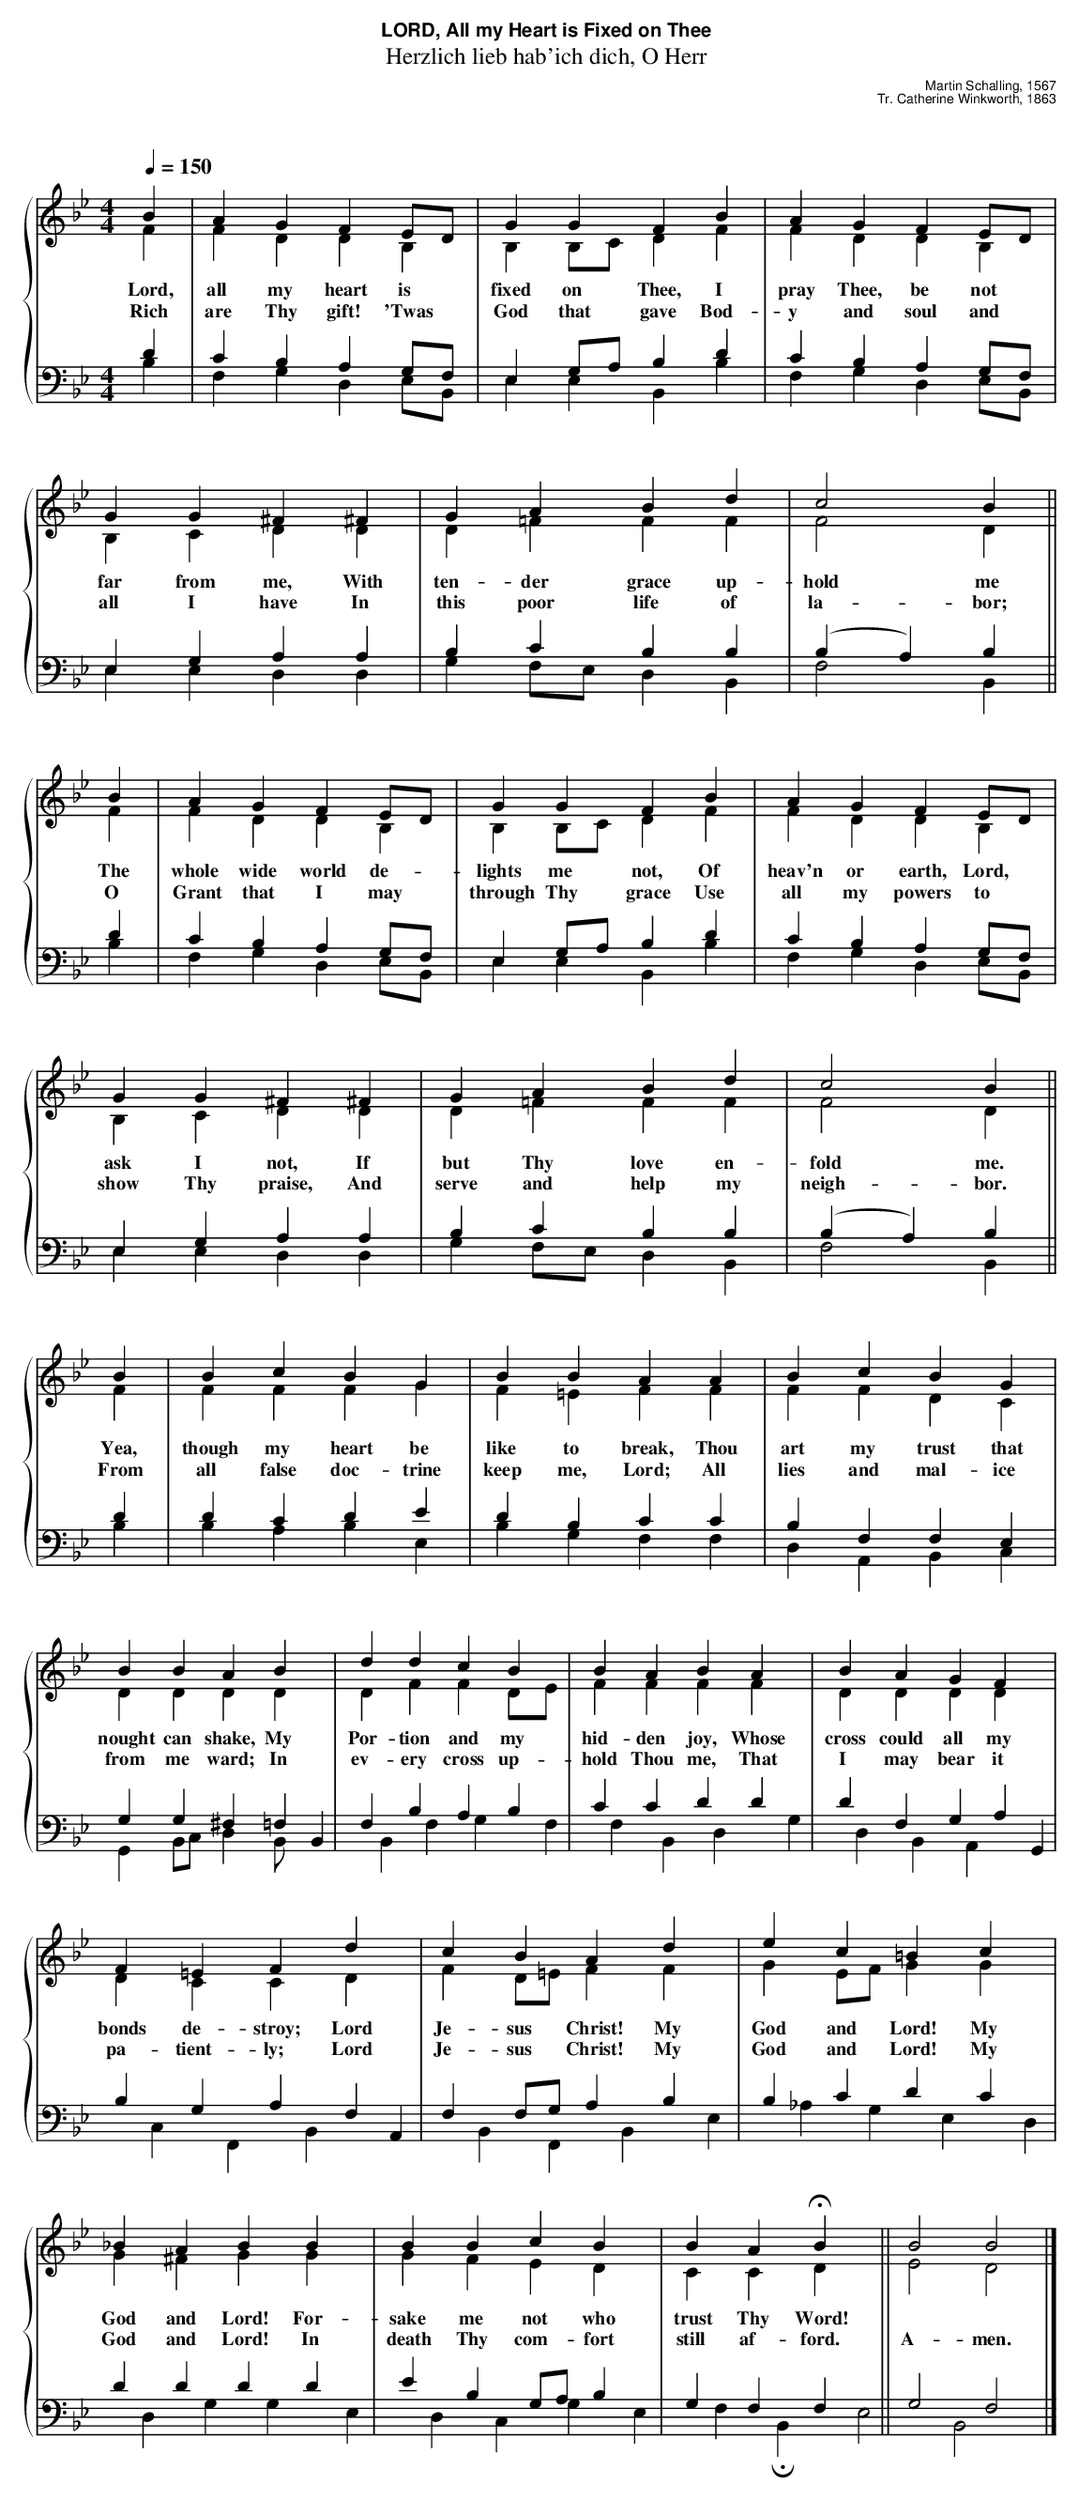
X:1
T: LORD, All my Heart is Fixed on Thee
T: Herzlich lieb hab'ich dich, O Herr
C: Martin Schalling, 1567
C: Tr. Catherine Winkworth, 1863
M: 4/4
L: 1/4
Q: 1/4=150
K: Bb
%%staves { (1 2) (3 4) }
V:1
 B | AGF E/D/|G  G     FB|AGF E/D/|
V:2
 F | FDD B,  |B, B,/C/ DF|FDD B,  |
w:Lord,|all my heart is|fixed on* Thee, I|pray Thee, be not|
w:Rich |are Thy gift! 'Twas|God that* gave Bod-|y and soul and*|
V:3
K:bass
 D|CB,A,G,/F,/|E,G,/A,/B,D|CB,A,G,/F,/|
V:4
K:bass
B,|F,G,D,E,/B,,/|E,E,B,,B,|F,G,D,E,/B,,/|
V:1
G G ^F^F|GABd|c2 B ||
V:2
B,C D D |D=FFF|F2D ||
w:far from me, With|ten-der grace up-|hold me ||
w:all I have In|this poor life of|la-bor;||
V:3
E,G,A,A,|B,CB,B,|(B,A,)B,||
V:4
E,E,D,D,|G,F,/E,/D,B,,|F,2B,,||
V:1
 B | AGF E/D/|G  G     FB|AGF E/D/|
V:2
 F | FDD B,  |B, B,/C/ DF|FDD B,  |
w:The|whole wide world de-|lights me* not, Of|heav'n or earth, Lord,|
w:O|Grant that I may|through Thy* grace Use|all my powers to|
V:3
 D|CB,A,G,/F,/|E,G,/A,/B,D|CB,A,G,/F,/|
V:4
B,|F,G,D,E,/B,,/|E,E,B,,B,|F,G,D,E,/B,,/|
V:1
G G ^F^F|GABd|c2 B ||
V:2
B,C D D |D=FFF|F2D ||
w:ask I not, If|but Thy love en-|fold me.||
w:show Thy praise, And|serve and help my|neigh-bor.||
V:3
E,G,A,A,|B,CB,B,|(B,A,)B,||
V:4
E,E,D,D,|G,F,/E,/D,B,,|F,2B,,||
V:1
B|BcBG|BBAA|BcBG|
BBAB|ddcB|BABA|BAGF|
F=EFd|cBAd|ec=Bc|
_BABB|BBcB|BA!fermata!B||B2B2|]
V:2
F|FFFG|F=EFF|FFDC|
w:Yea,|though my heart be|like to break, Thou|art my trust that|
w:From|all false doc-trine|keep me, Lord; All|lies and mal-ice|
DDDD|DFFD/E/|FFFF|DDDD|
w:nought can shake, My|Por-tion and my*|hid-den joy, Whose|cross could all my|
w:from me ward; In|ev-ery cross up-*|hold Thou me, That|I may bear it|
DCCD|FD/=E/FF|GE/F/GG|
w:bonds de-stroy; Lord|Je-sus* Christ! My|God and* Lord! My|
w:pa-tient-ly; Lord|Je-sus* Christ! My|God and* Lord! My|
G^FGG|GFED|CCD||E2D2|]
w:God and Lord! For-|sake me not who|trust Thy Word!|
w:God and Lord! In|death Thy com-fort|still af-ford.|A-men.|
V:3
D|DCDE|DB,CC|B,F,F,E,|
G,G,^F,=F,|F,B,A,B,|CCDD|DF,G,A,|
B,G,A,F,|F,F,/G,/A,B,|B,CDC|
DDDD|EB,G,/A,/B,|G,F,F,||G,2F,2|]
V:4
B,|B,A,B,E,|B,G,F,F,|D,A,,B,,C,|
G,,B,,/C,/D,B,,/|B,,B,,F,G,|F,F,B,,D,|G,D,B,,A,,|
G,,C,F,,B,,|A,,B,,F,,B,,|E,_A,G,E,|
D,D,G,G,|E,D,C,G,|E,F,!fermata!B,,||E,2B,,2|]
